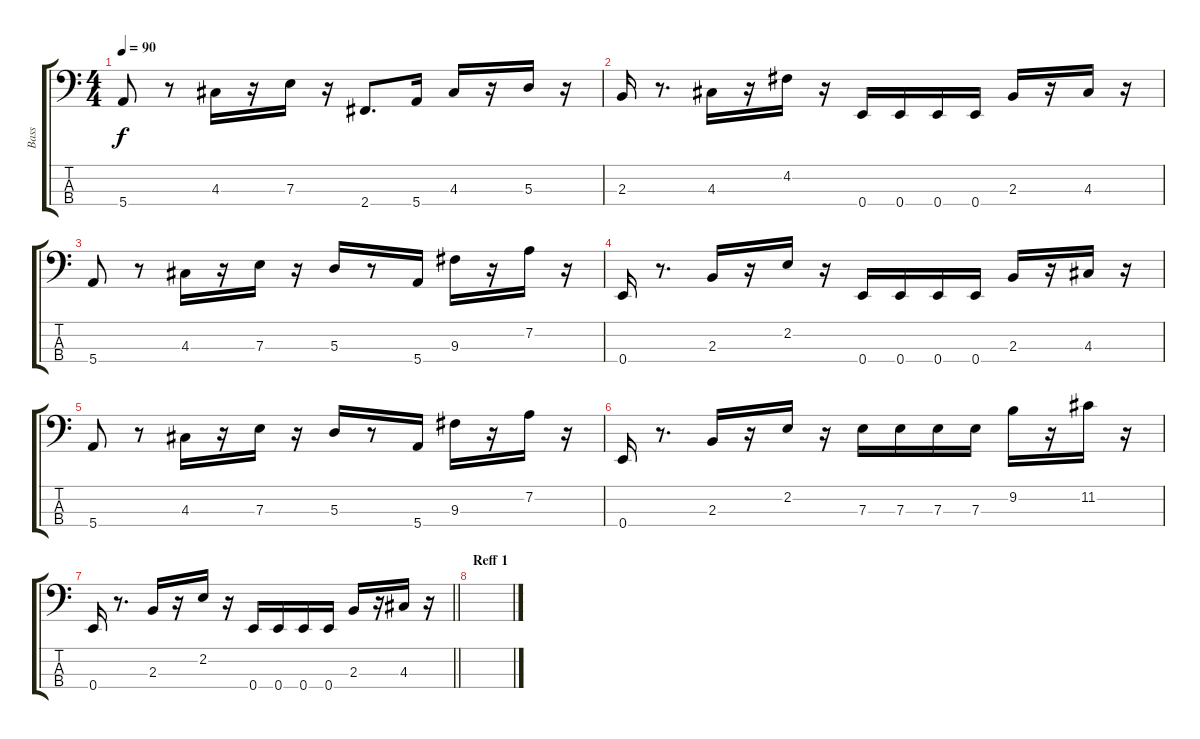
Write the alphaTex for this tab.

\track ("Bass" "Bass") {instrument electricbassfinger}
\staff {score tabs}
\tuning (G2 D2 A1 E1) {hide}
\ts (4 4)
\tempo 90
\clef f4
\ks c
5.4.8{dy f} r.8 4.3.16 r.16 7.3.16 r.16 2.4.8{d} 5.4.16 4.3.16 r.16 5.3.16 r.16 |
2.3.16 r.8{d} 4.3.16 r.16 4.2.16 r.16 0.4.16 0.4.16 0.4.16 0.4.16 2.3.16 r.16 4.3.16 r.16 |
5.4.8 r.8 4.3.16 r.16 7.3.16 r.16 5.3.16 r.8 5.4.16 9.3.16 r.16 7.2.16 r.16 |
0.4.16 r.8{d} 2.3.16 r.16 2.2.16 r.16 0.4.16 0.4.16 0.4.16 0.4.16 2.3.16 r.16 4.3.16 r.16 |
5.4.8 r.8 4.3.16 r.16 7.3.16 r.16 5.3.16 r.8 5.4.16 9.3.16 r.16 7.2.16 r.16 |
0.4.16 r.8{d} 2.3.16 r.16 2.2.16 r.16 7.3.16 7.3.16 7.3.16 7.3.16 9.2.16 r.16 11.2.16 r.16 |
\barLineRight lightlight
0.4.16 r.8{d} 2.3.16 r.16 2.2.16 r.16 0.4.16 0.4.16 0.4.16 0.4.16 2.3.16 r.16 4.3.16 r.16 |
\section ("" "Reff 1")
